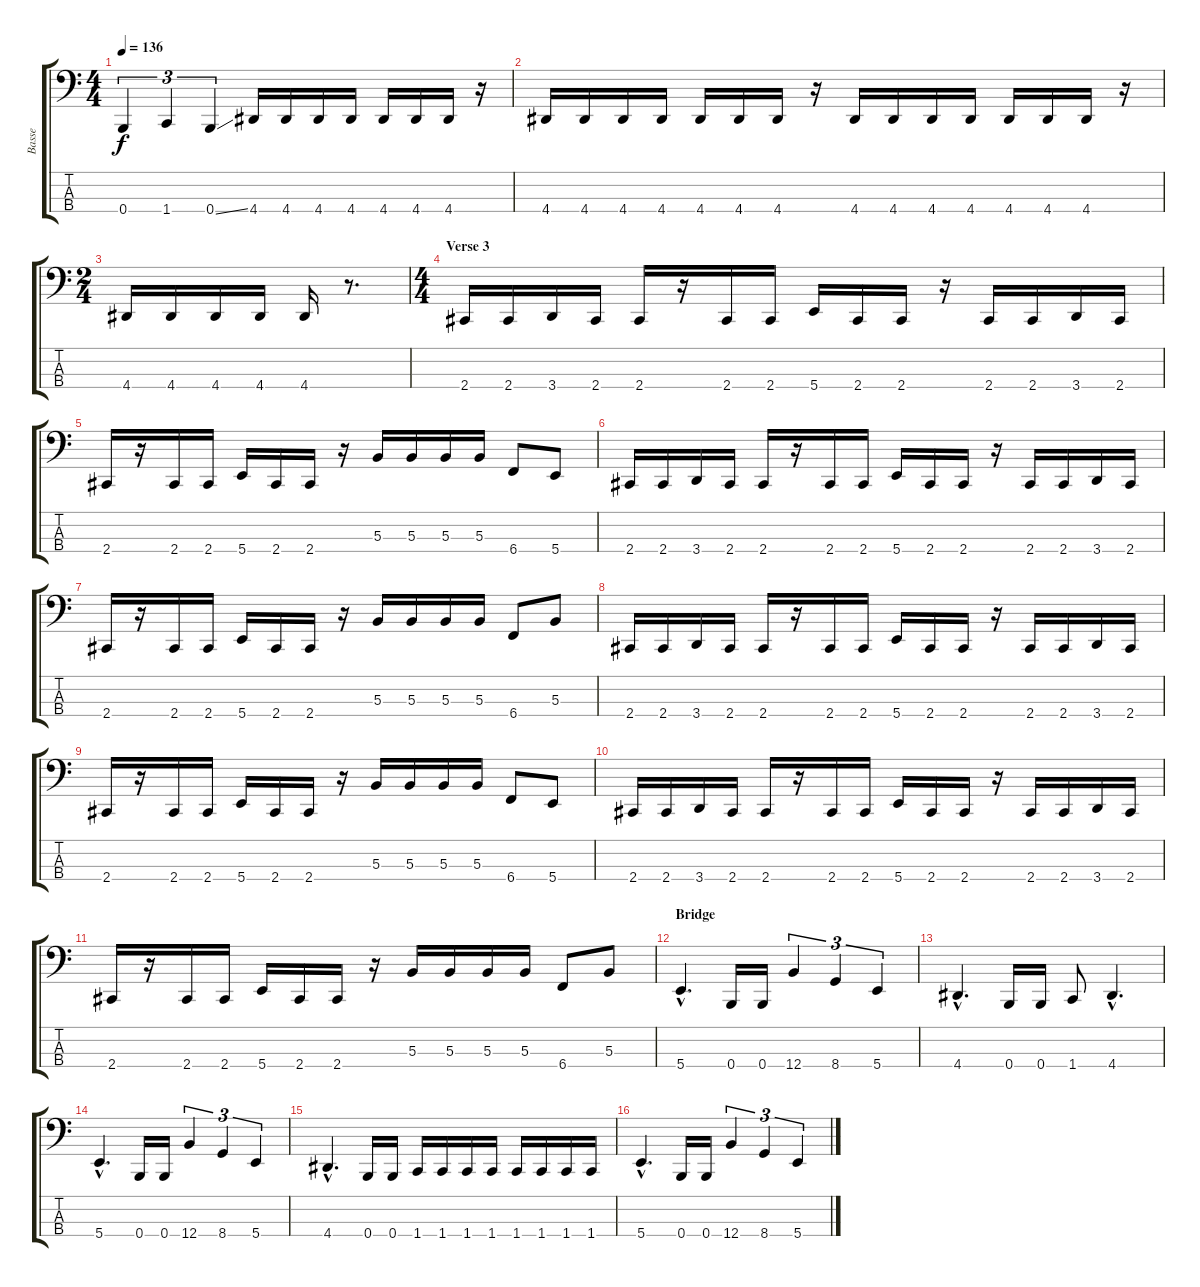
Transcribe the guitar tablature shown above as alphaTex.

\track ("Basse" "Basse") {instrument electricbasspick}
\staff {score tabs}
\tuning (E2 B1 Gb1 B0) {hide}
\ts (4 4)
\tempo 136
\clef f4
\ks c
0.4.4{tu (3 2) dy f} 1.4.4{tu (3 2)} 0.4{ss}.4{tu (3 2)} 4.4.16 4.4.16 4.4.16 4.4.16 4.4.16 4.4.16 4.4.16 r.16 |
4.4.16 4.4.16 4.4.16 4.4.16 4.4.16 4.4.16 4.4.16 r.16 4.4.16 4.4.16 4.4.16 4.4.16 4.4.16 4.4.16 4.4.16 r.16 |
\ts (2 4)
4.4.16 4.4.16 4.4.16 4.4.16 4.4.16 r.8{d} |
\ts (4 4)
\section ("" "Verse 3")
2.4.16 2.4.16 3.4.16 2.4.16 2.4.16 r.16 2.4.16 2.4.16 5.4.16 2.4.16 2.4.16 r.16 2.4.16 2.4.16 3.4.16 2.4.16 |
2.4.16 r.16 2.4.16 2.4.16 5.4.16 2.4.16 2.4.16 r.16 5.3.16 5.3.16 5.3.16 5.3.16 6.4.8 5.4.8 |
2.4.16 2.4.16 3.4.16 2.4.16 2.4.16 r.16 2.4.16 2.4.16 5.4.16 2.4.16 2.4.16 r.16 2.4.16 2.4.16 3.4.16 2.4.16 |
2.4.16 r.16 2.4.16 2.4.16 5.4.16 2.4.16 2.4.16 r.16 5.3.16 5.3.16 5.3.16 5.3.16 6.4.8 5.3.8 |
2.4.16 2.4.16 3.4.16 2.4.16 2.4.16 r.16 2.4.16 2.4.16 5.4.16 2.4.16 2.4.16 r.16 2.4.16 2.4.16 3.4.16 2.4.16 |
2.4.16 r.16 2.4.16 2.4.16 5.4.16 2.4.16 2.4.16 r.16 5.3.16 5.3.16 5.3.16 5.3.16 6.4.8 5.4.8 |
2.4.16 2.4.16 3.4.16 2.4.16 2.4.16 r.16 2.4.16 2.4.16 5.4.16 2.4.16 2.4.16 r.16 2.4.16 2.4.16 3.4.16 2.4.16 |
2.4.16 r.16 2.4.16 2.4.16 5.4.16 2.4.16 2.4.16 r.16 5.3.16 5.3.16 5.3.16 5.3.16 6.4.8 5.3.8 |
\section ("" "Bridge")
5.4{hac}.4{d} 0.4.16 0.4.16 12.4.4{tu (3 2)} 8.4.4{tu (3 2)} 5.4.4{tu (3 2)} |
4.4{hac}.4{d} 0.4.16 0.4.16 1.4.8 4.4{hac}.4{d} |
5.4{hac}.4{d} 0.4.16 0.4.16 12.4.4{tu (3 2)} 8.4.4{tu (3 2)} 5.4.4{tu (3 2)} |
4.4{hac}.4{d} 0.4.16 0.4.16 1.4.16 1.4.16 1.4.16 1.4.16 1.4.16 1.4.16 1.4.16 1.4.16 |
5.4{hac}.4{d} 0.4.16 0.4.16 12.4.4{tu (3 2)} 8.4.4{tu (3 2)} 5.4.4{tu (3 2)}
